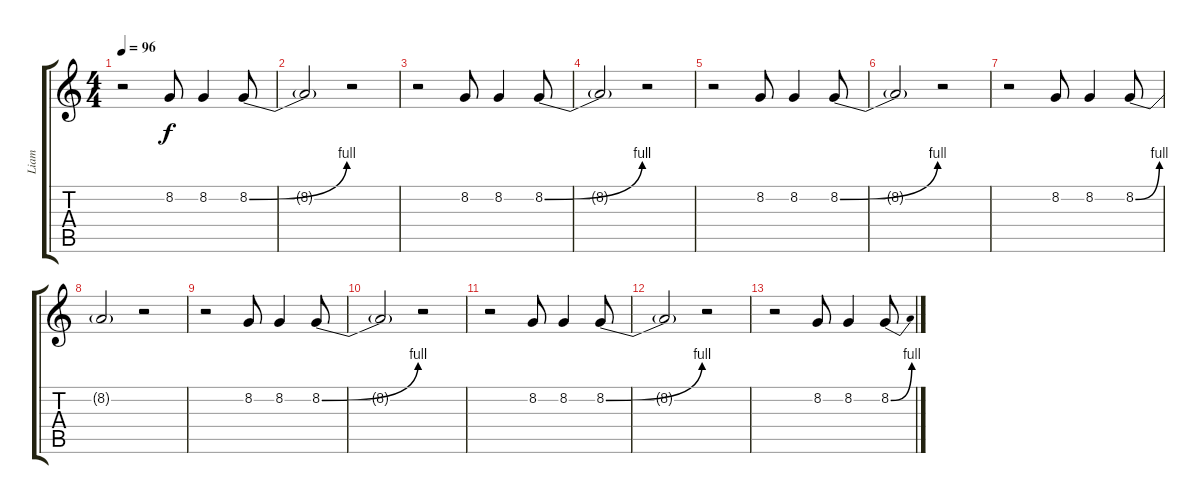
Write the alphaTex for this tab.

\track ("Liam" "Liam") {instrument lead8bassandlead}
\staff {score tabs}
\tuning (E4 B3 G3 D3 A2 E2) {hide}
\ts (4 4)
\tempo 96
\clef g2
\ks c
r.2{dy f} 8.2.8 8.2.4 8.2{be (bend 0 0 60 4)}.8 |
8.2{t}.2 r.2 |
r.2 8.2.8 8.2.4 8.2{be (bend 0 0 60 4)}.8 |
8.2{t}.2 r.2 |
r.2 8.2.8 8.2.4 8.2{be (bend 0 0 60 4)}.8 |
8.2{t}.2 r.2 |
r.2{volume 8} 8.2.8 8.2.4 8.2{be (bend 0 0 60 4)}.8 |
8.2{t}.2 r.2 |
r.2{volume 0} 8.2.8 8.2.4 8.2{be (bend 0 0 60 4)}.8 |
8.2{t}.2 r.2 |
r.2 8.2.8 8.2.4 8.2{be (bend 0 0 60 4)}.8 |
8.2{t}.2 r.2 |
r.2 8.2.8 8.2.4 8.2{be (bend 0 0 60 4)}.8
